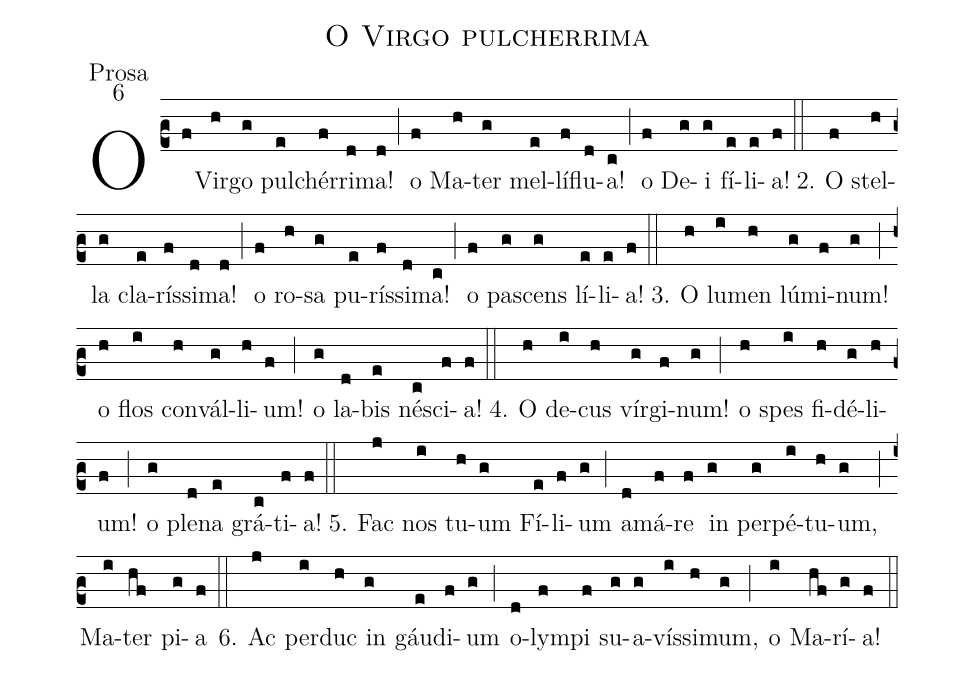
name:O Virgo pulcherrima;
office-part:Prosa;
mode:6;
%%
(c2) O(f) Vir(h)go(g) pul(e)chér(f)ri(d)ma!(d) (;) o(f) Ma(h)ter(g) mel(e)lí(f)flu(d)a!(c) (;) o(f) De(g)i(g) fí(e)li(e)a!(f) (::) 2.() O(f) stel(h)la(g) cla(e)rís(f)si(d)ma!(d) (;) o(f) ro(h)sa(g) pu(e)rís(f)si(d)ma!(c) (;) o(f) pa(g)scens(g) lí(e)li(e)a!(f) (::) 3.() O(h) lu(i)men(h) lú(g)mi(f)num!(g) (;) o(h) flos(i) con(h)vál(g)li(h)um!(f) (;) o(g) la(d)bis(e) né(c)sci(f)a!(f) (::) 4.() O(h) de(i)cus(h) vír(g)gi(f)num!(g) (;) o(h) spes(i) fi(h)dé(g)li(h)um!(f) (;) o(g) ple(d)na(e) grá(c)ti(f)a!(f) (::) 5.() Fac(j) nos(i) tu(h)um(g) Fí(e)li(f)um(g) (;) a(d)má(f)re(f) in(g) per(g)pé(i)tu(h)um,(g) (;) Ma(i)ter(hf) pi(g)a(f) (::) 6.() Ac(j) per(i)duc(h) in(g) gáu(e)di(f)um(g) (;) o(d)lym(f)pi(f) su(g)a(g)vís(i)si(h)mum,(g) (;) o(i) Ma(hf)rí(g)a!(f) (::)
